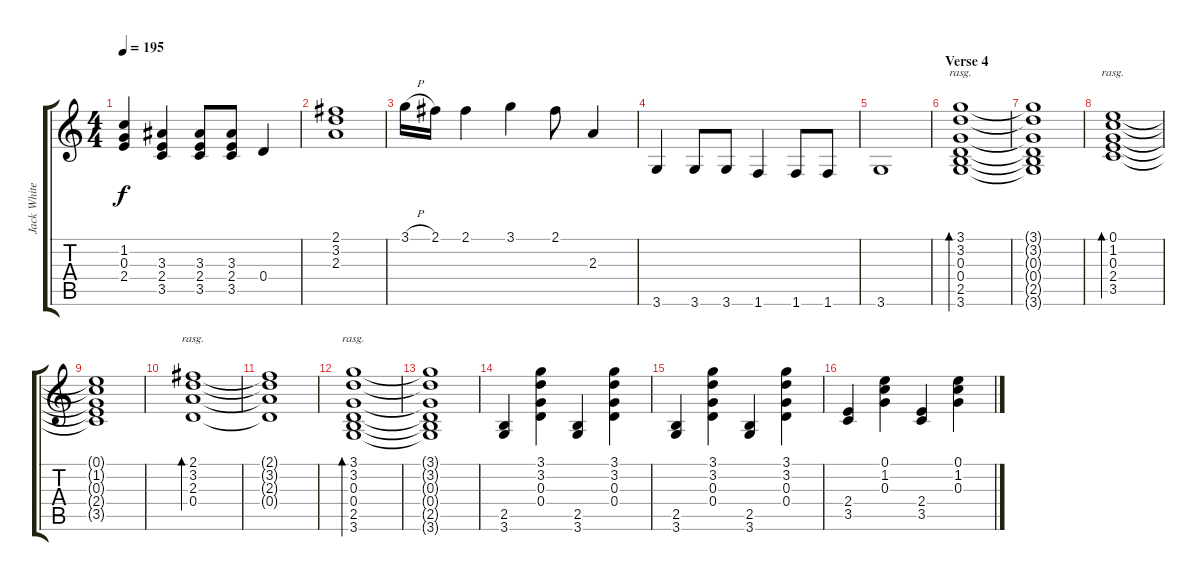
\track ("Jack White" "Jack White") {instrument acousticguitarsteel}
\staff {score tabs}
\tuning (E4 B3 G3 D3 A2 E2) {hide}
\ts (4 4)
\tempo 195
\clef g2
\ks c
(1.2{t} 0.3{t} 2.4{t}).4{dy f} (3.3 2.4 3.5).4 (3.3 2.4 3.5).8 (3.3 2.4 3.5).8 0.4.4 |
(2.1 3.2 2.3).1 |
3.1{h}.16 2.1.16 2.1.4 3.1.4 2.1.8 2.3.4 |
3.6.4 3.6.8 3.6.8 1.6.4 1.6.8 1.6.8 |
3.6.1 |
\section ("" "Verse 4")
(3.1 3.2 0.3 0.4 2.5 3.6).1{bd 240 rasg ii} |
(3.1{t} 3.2{t} 0.3{t} 0.4{t} 2.5{t} 3.6{t}).1 |
(0.1 1.2 0.3 2.4 3.5).1{bd 240 rasg ii} |
(0.1{t} 1.2{t} 0.3{t} 2.4{t} 3.5{t}).1 |
(2.1 3.2 2.3 0.4).1{bd 240 rasg ii} |
(2.1{t} 3.2{t} 2.3{t} 0.4{t}).1 |
(3.1 3.2 0.3 0.4 2.5 3.6).1{bd 120 rasg ii} |
(3.1{t} 3.2{t} 0.3{t} 0.4{t} 2.5{t} 3.6{t}).1 |
(2.5 3.6).4 (3.1 3.2 0.3 0.4).4 (2.5 3.6).4 (3.1 3.2 0.3 0.4).4 |
(2.5 3.6).4 (3.1 3.2 0.3 0.4).4 (2.5 3.6).4 (3.1 3.2 0.3 0.4).4 |
(2.4 3.5).4 (0.1 1.2 0.3).4 (2.4 3.5).4 (0.1 1.2 0.3).4
